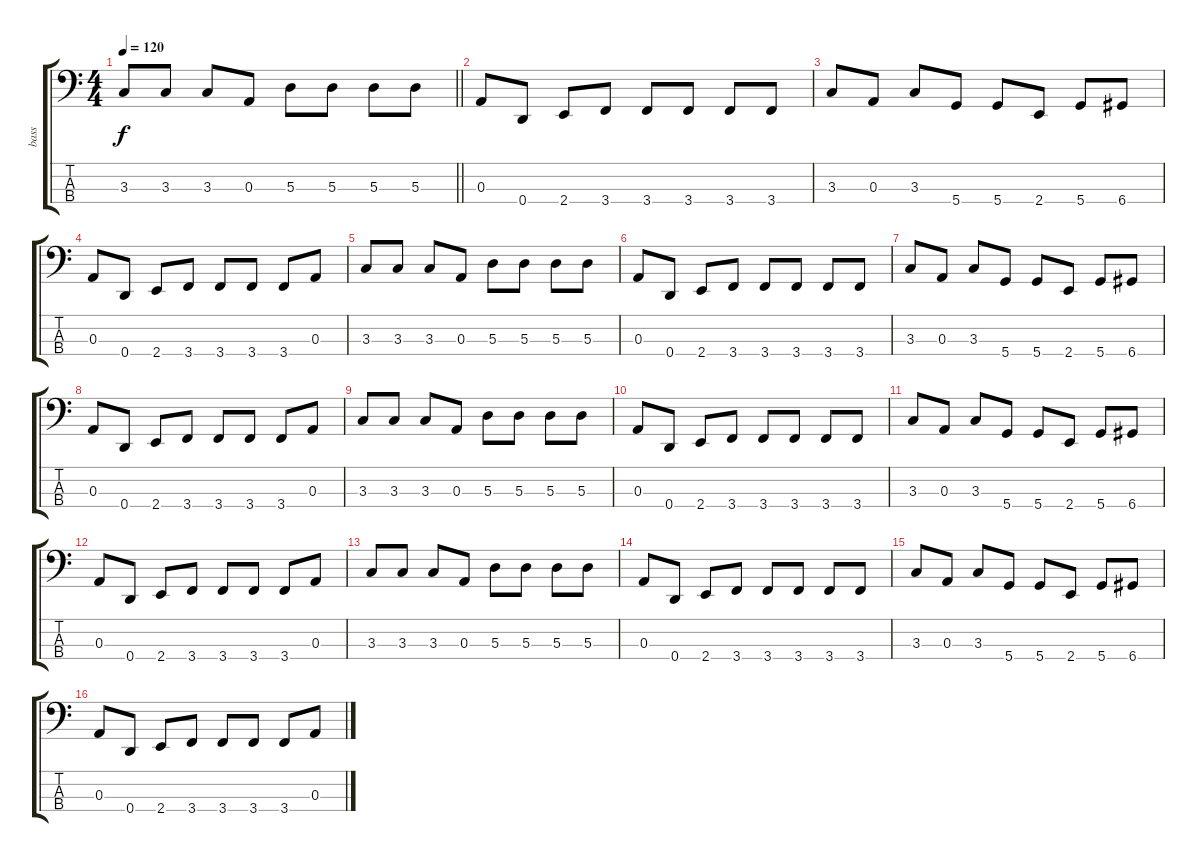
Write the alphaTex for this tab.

\track ("bass" "bass") {instrument electricbassfinger}
\staff {score tabs}
\tuning (G2 D2 A1 D1) {hide}
\ts (4 4)
\tempo 120
\clef f4
\barLineRight lightlight
\ks c
3.3.8{dy f} 3.3.8 3.3.8 0.3.8 5.3.8 5.3.8 5.3.8 5.3.8 |
0.3.8 0.4.8 2.4.8 3.4.8 3.4.8 3.4.8 3.4.8 3.4.8 |
3.3.8 0.3.8 3.3.8 5.4.8 5.4.8 2.4.8 5.4.8 6.4.8 |
0.3.8 0.4.8 2.4.8 3.4.8 3.4.8 3.4.8 3.4.8 0.3.8 |
3.3.8 3.3.8 3.3.8 0.3.8 5.3.8 5.3.8 5.3.8 5.3.8 |
0.3.8{volume 9} 0.4.8 2.4.8 3.4.8 3.4.8 3.4.8 3.4.8 3.4.8 |
3.3.8 0.3.8 3.3.8 5.4.8 5.4.8 2.4.8 5.4.8 6.4.8 |
0.3.8 0.4.8 2.4.8 3.4.8 3.4.8 3.4.8 3.4.8 0.3.8 |
3.3.8 3.3.8 3.3.8 0.3.8 5.3.8 5.3.8 5.3.8 5.3.8 |
0.3.8 0.4.8 2.4.8 3.4.8 3.4.8 3.4.8 3.4.8 3.4.8 |
3.3.8{volume 0} 0.3.8 3.3.8 5.4.8 5.4.8 2.4.8 5.4.8 6.4.8 |
0.3.8 0.4.8 2.4.8 3.4.8 3.4.8 3.4.8 3.4.8 0.3.8 |
3.3.8 3.3.8 3.3.8 0.3.8 5.3.8 5.3.8 5.3.8 5.3.8 |
0.3.8 0.4.8 2.4.8 3.4.8 3.4.8 3.4.8 3.4.8 3.4.8 |
3.3.8 0.3.8 3.3.8 5.4.8 5.4.8 2.4.8 5.4.8 6.4.8 |
0.3.8 0.4.8 2.4.8 3.4.8 3.4.8 3.4.8 3.4.8 0.3.8
